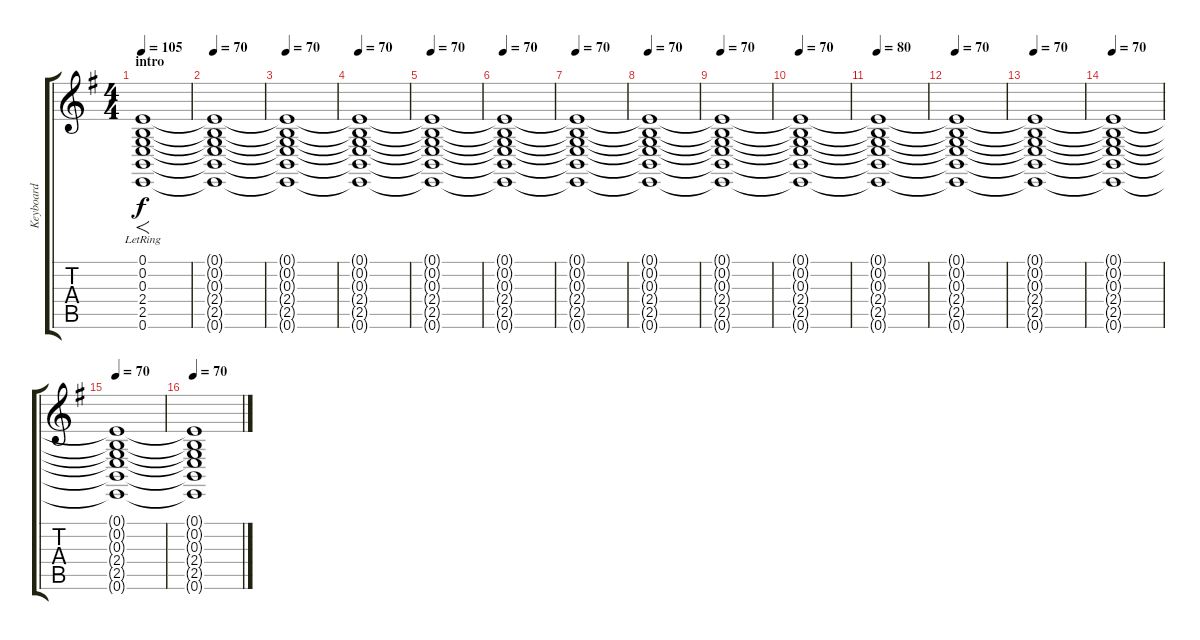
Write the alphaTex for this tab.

\track ("Keyboard" "Keyboard") {instrument stringensemble1}
\staff {score tabs}
\tuning (E4 B3 G3 D3 A2 E2) {hide}
\ts (4 4)
\section ("" "intro")
\tempo 105
\tempo 70
\tempo 105
\clef g2
\ks g
(0.1{lr} 0.2{lr} 0.3{lr} 2.4{lr} 2.5{lr} 0.6{lr}).1{f dy f instrument stringensemble1} |
\tempo 70
(0.1{t} 0.2{t} 0.3{t} 2.4{t} 2.5{t} 0.6{t}).1 |
\tempo 70
(0.1{t} 0.2{t} 0.3{t} 2.4{t} 2.5{t} 0.6{t}).1 |
\tempo 70
(0.1{t} 0.2{t} 0.3{t} 2.4{t} 2.5{t} 0.6{t}).1 |
\tempo 70
(0.1{t} 0.2{t} 0.3{t} 2.4{t} 2.5{t} 0.6{t}).1 |
\tempo 70
(0.1{t} 0.2{t} 0.3{t} 2.4{t} 2.5{t} 0.6{t}).1 |
\tempo 70
(0.1{t} 0.2{t} 0.3{t} 2.4{t} 2.5{t} 0.6{t}).1 |
\tempo 70
(0.1{t} 0.2{t} 0.3{t} 2.4{t} 2.5{t} 0.6{t}).1 |
\tempo 70
(0.1{t} 0.2{t} 0.3{t} 2.4{t} 2.5{t} 0.6{t}).1 |
\tempo 70
(0.1{t} 0.2{t} 0.3{t} 2.4{t} 2.5{t} 0.6{t}).1 |
\tempo 80
(0.1{t} 0.2{t} 0.3{t} 2.4{t} 2.5{t} 0.6{t}).1 |
\tempo 70
(0.1{t} 0.2{t} 0.3{t} 2.4{t} 2.5{t} 0.6{t}).1 |
\tempo 70
(0.1{t} 0.2{t} 0.3{t} 2.4{t} 2.5{t} 0.6{t}).1 |
\tempo 70
(0.1{t} 0.2{t} 0.3{t} 2.4{t} 2.5{t} 0.6{t}).1 |
\tempo 70
(0.1{t} 0.2{t} 0.3{t} 2.4{t} 2.5{t} 0.6{t}).1 |
\tempo 70
(0.1{t} 0.2{t} 0.3{t} 2.4{t} 2.5{t} 0.6{t}).1
